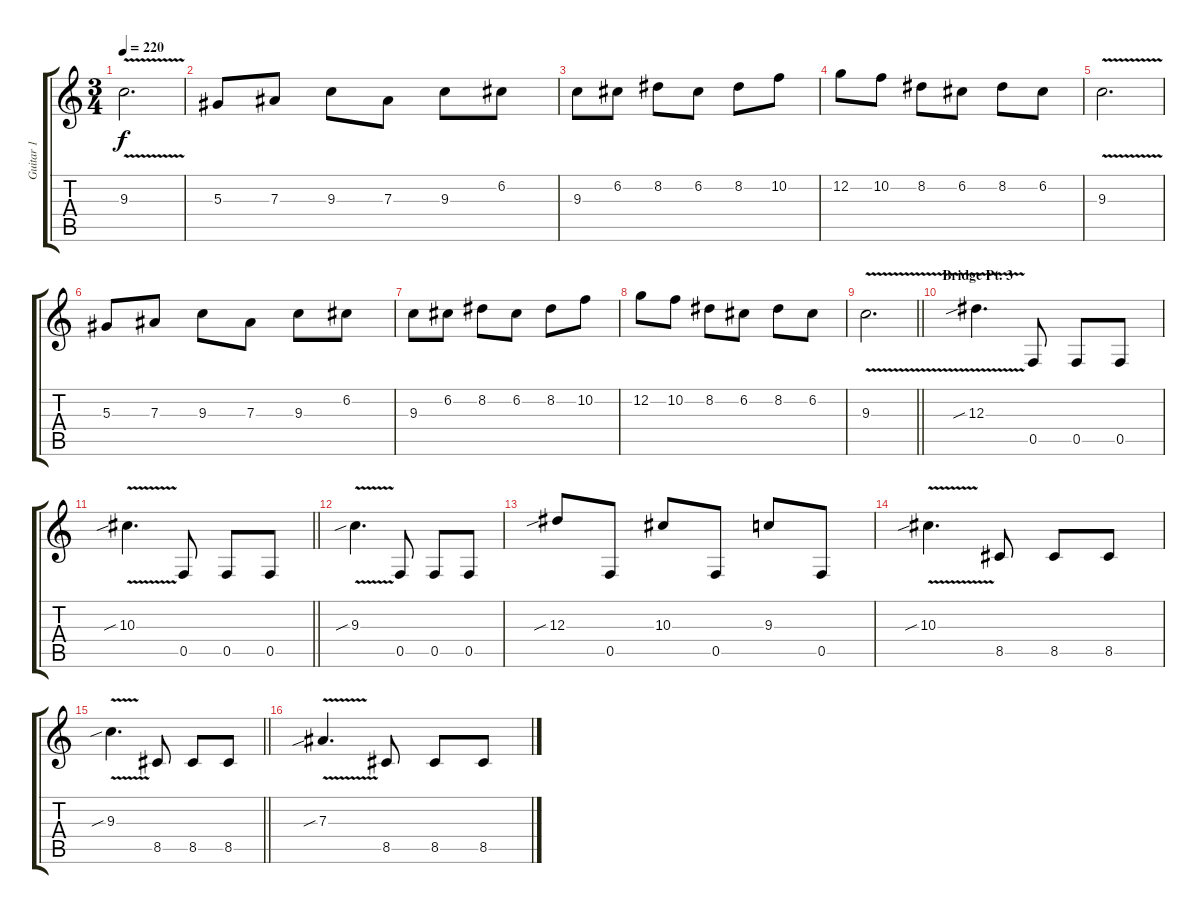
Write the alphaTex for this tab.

\track ("Guitar 1" "Guitar 1") {instrument distortionguitar}
\staff {score tabs}
\tuning (C4 G3 Eb3 Bb2 F2 C2) {hide}
\ts (3 4)
\tempo 220
\clef g2
\ks c
9.3{v}.2{d dy f} |
5.3.8 7.3.8 9.3.8 7.3.8 9.3.8 6.2.8 |
9.3.8 6.2.8 8.2.8 6.2.8 8.2.8 10.2.8 |
12.2.8 10.2.8 8.2.8 6.2.8 8.2.8 6.2.8 |
9.3{v}.2{d} |
5.3.8 7.3.8 9.3.8 7.3.8 9.3.8 6.2.8 |
9.3.8 6.2.8 8.2.8 6.2.8 8.2.8 10.2.8 |
12.2.8 10.2.8 8.2.8 6.2.8 8.2.8 6.2.8 |
\barLineRight lightlight
9.3{v}.2{d} |
\section ("" "Bridge Pt. 3")
12.3{v sib}.4{d} 0.5.8 0.5.8 0.5.8 |
\barLineRight lightlight
10.3{v sib}.4{d} 0.5.8 0.5.8 0.5.8 |
9.3{v sib}.4{d} 0.5.8 0.5.8 0.5.8 |
12.3{sib}.8 0.5.8 10.3.8 0.5.8 9.3.8 0.5.8 |
10.3{v sib}.4{d} 8.5.8 8.5.8 8.5.8 |
\barLineRight lightlight
9.3{v sib}.4{d} 8.5.8 8.5.8 8.5.8 |
7.3{v sib}.4{d} 8.5.8 8.5.8 8.5.8
